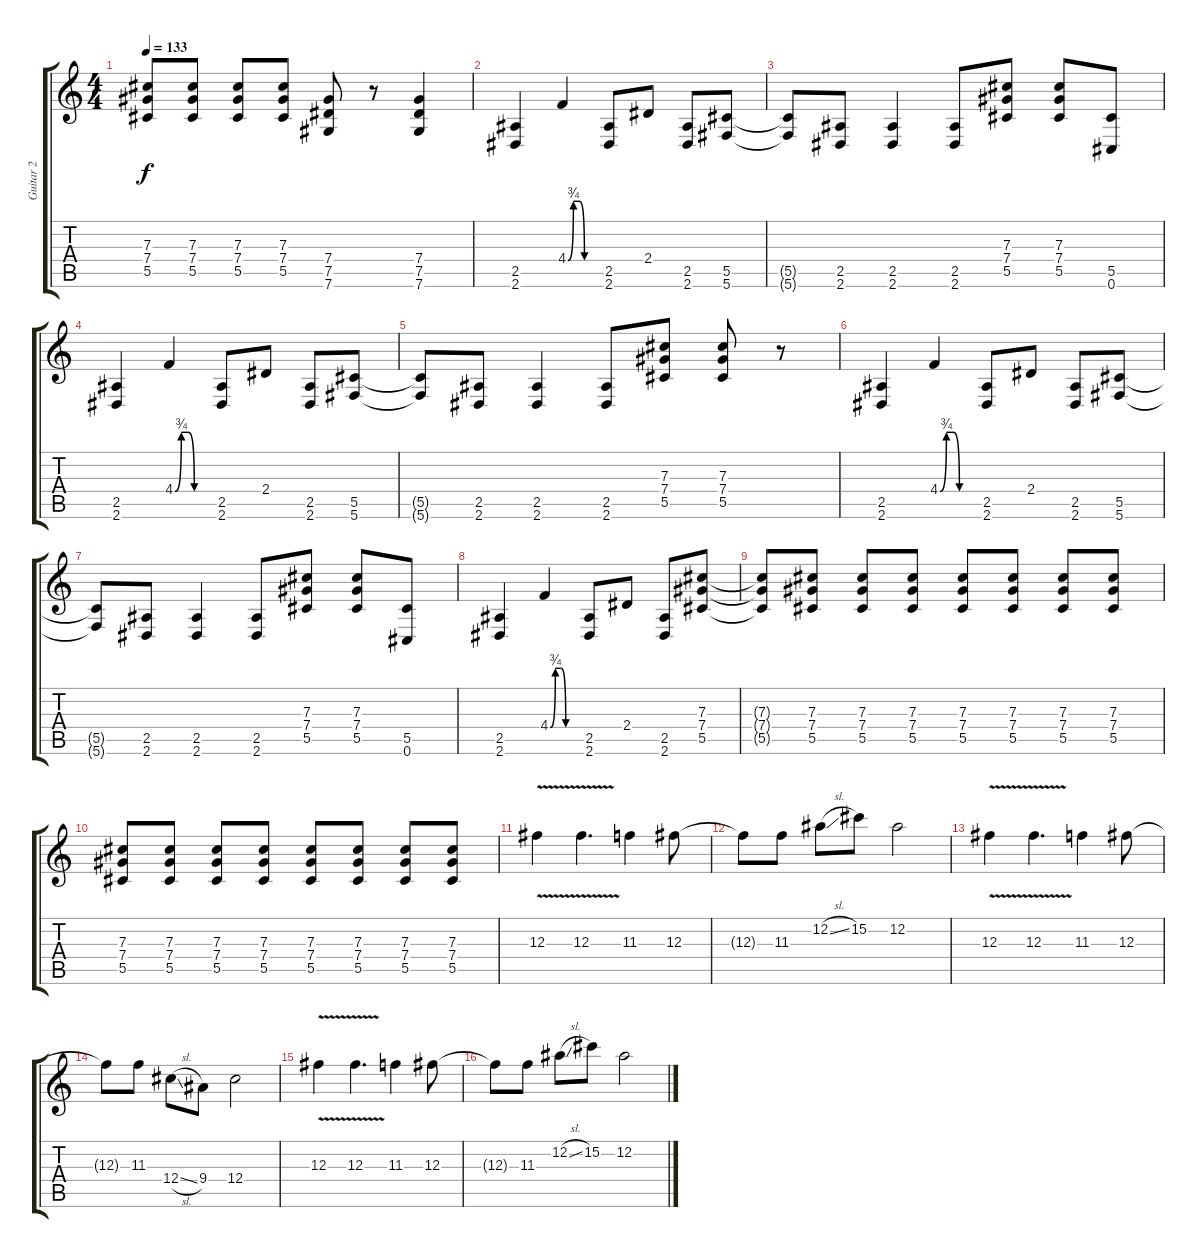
\track ("Guitar 2" "Guitar 2") {instrument overdrivenguitar}
\staff {score tabs}
\tuning (Eb4 Bb3 Gb3 Db3 Ab2 Db2) {hide}
\ts (4 4)
\tempo 133
\clef g2
\ks c
(7.3{t} 7.4{t} 5.5{t}).8{dy f} (7.3 7.4 5.5).8 (7.3 7.4 5.5).8 (7.3 7.4 5.5).8 (7.4 7.5 7.6).8 r.8 (7.4 7.5 7.6).4 |
(2.5 2.6).4 4.4{be (custom 0 0 10 3 20 3 30 0 60 0)}.4 (2.5 2.6).8 2.4.8 (2.5 2.6).8 (5.5 5.6).8 |
(5.5{t} 5.6{t}).8 (2.5 2.6).8 (2.5 2.6).4 (2.5 2.6).8 (7.3 7.4 5.5).8 (7.3 7.4 5.5).8 (5.5 0.6).8 |
(2.5 2.6).4 4.4{be (custom 0 0 10 3 20 3 30 0 60 0)}.4 (2.5 2.6).8 2.4.8 (2.5 2.6).8 (5.5 5.6).8 |
(5.5{t} 5.6{t}).8 (2.5 2.6).8 (2.5 2.6).4 (2.5 2.6).8 (7.3 7.4 5.5).8 (7.3 7.4 5.5).8 r.8 |
(2.5 2.6).4 4.4{be (custom 0 0 10 3 20 3 30 0 60 0)}.4 (2.5 2.6).8 2.4.8 (2.5 2.6).8 (5.5 5.6).8 |
(5.5{t} 5.6{t}).8 (2.5 2.6).8 (2.5 2.6).4 (2.5 2.6).8 (7.3 7.4 5.5).8 (7.3 7.4 5.5).8 (5.5 0.6).8 |
(2.5 2.6).4 4.4{be (custom 0 0 10 3 20 3 30 0 60 0)}.4 (2.5 2.6).8 2.4.8 (2.5 2.6).8 (7.3 7.4 5.5).8 |
(7.3{t} 7.4{t} 5.5{t}).8 (7.3 7.4 5.5).8 (7.3 7.4 5.5).8 (7.3 7.4 5.5).8 (7.3 7.4 5.5).8 (7.3 7.4 5.5).8 (7.3 7.4 5.5).8 (7.3 7.4 5.5).8 |
(7.3 7.4 5.5).8 (7.3 7.4 5.5).8 (7.3 7.4 5.5).8 (7.3 7.4 5.5).8 (7.3 7.4 5.5).8 (7.3 7.4 5.5).8 (7.3 7.4 5.5).8 (7.3 7.4 5.5).8 |
12.3{v}.4 12.3{v}.4{d} 11.3.4 12.3.8 |
12.3{t}.8 11.3.8 12.2{sl}.8 15.2.8 12.2.2 |
12.3{v}.4 12.3{v}.4{d} 11.3.4 12.3.8 |
12.3{t}.8 11.3.8 12.4{sl}.8 9.4.8 12.4.2 |
12.3{v}.4 12.3{v}.4{d} 11.3.4 12.3.8 |
12.3{t}.8 11.3.8 12.2{sl}.8 15.2.8 12.2.2
